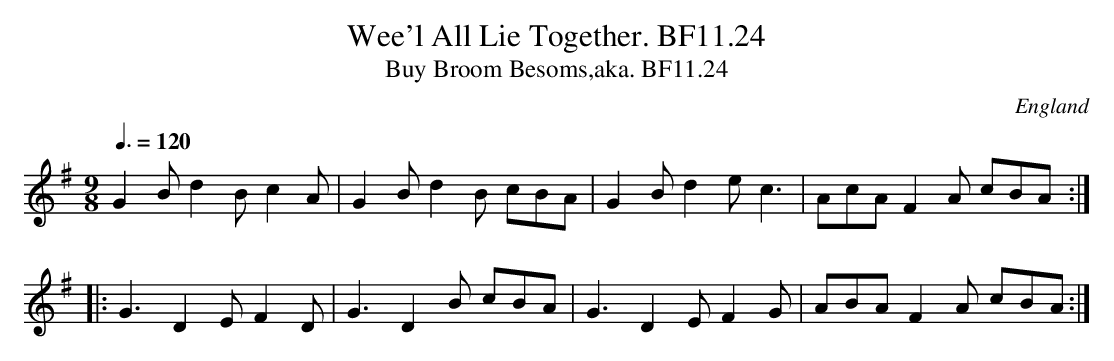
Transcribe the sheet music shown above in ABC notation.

X:1
T:Wee'l All Lie Together. BF11.24
T:Buy Broom Besoms,aka. BF11.24
M:9/8
L:1/8
Q:3/8=120
O:England
notC:Hand of James Lishman
K:G major
G2Bd2Bc2A|G2Bd2B cBA|G2Bd2ec3|AcA F2A cBA:|!
|:G3D2EF2D|G3D2B cBA|G3D2EF2G|ABA F2A cBA:|
